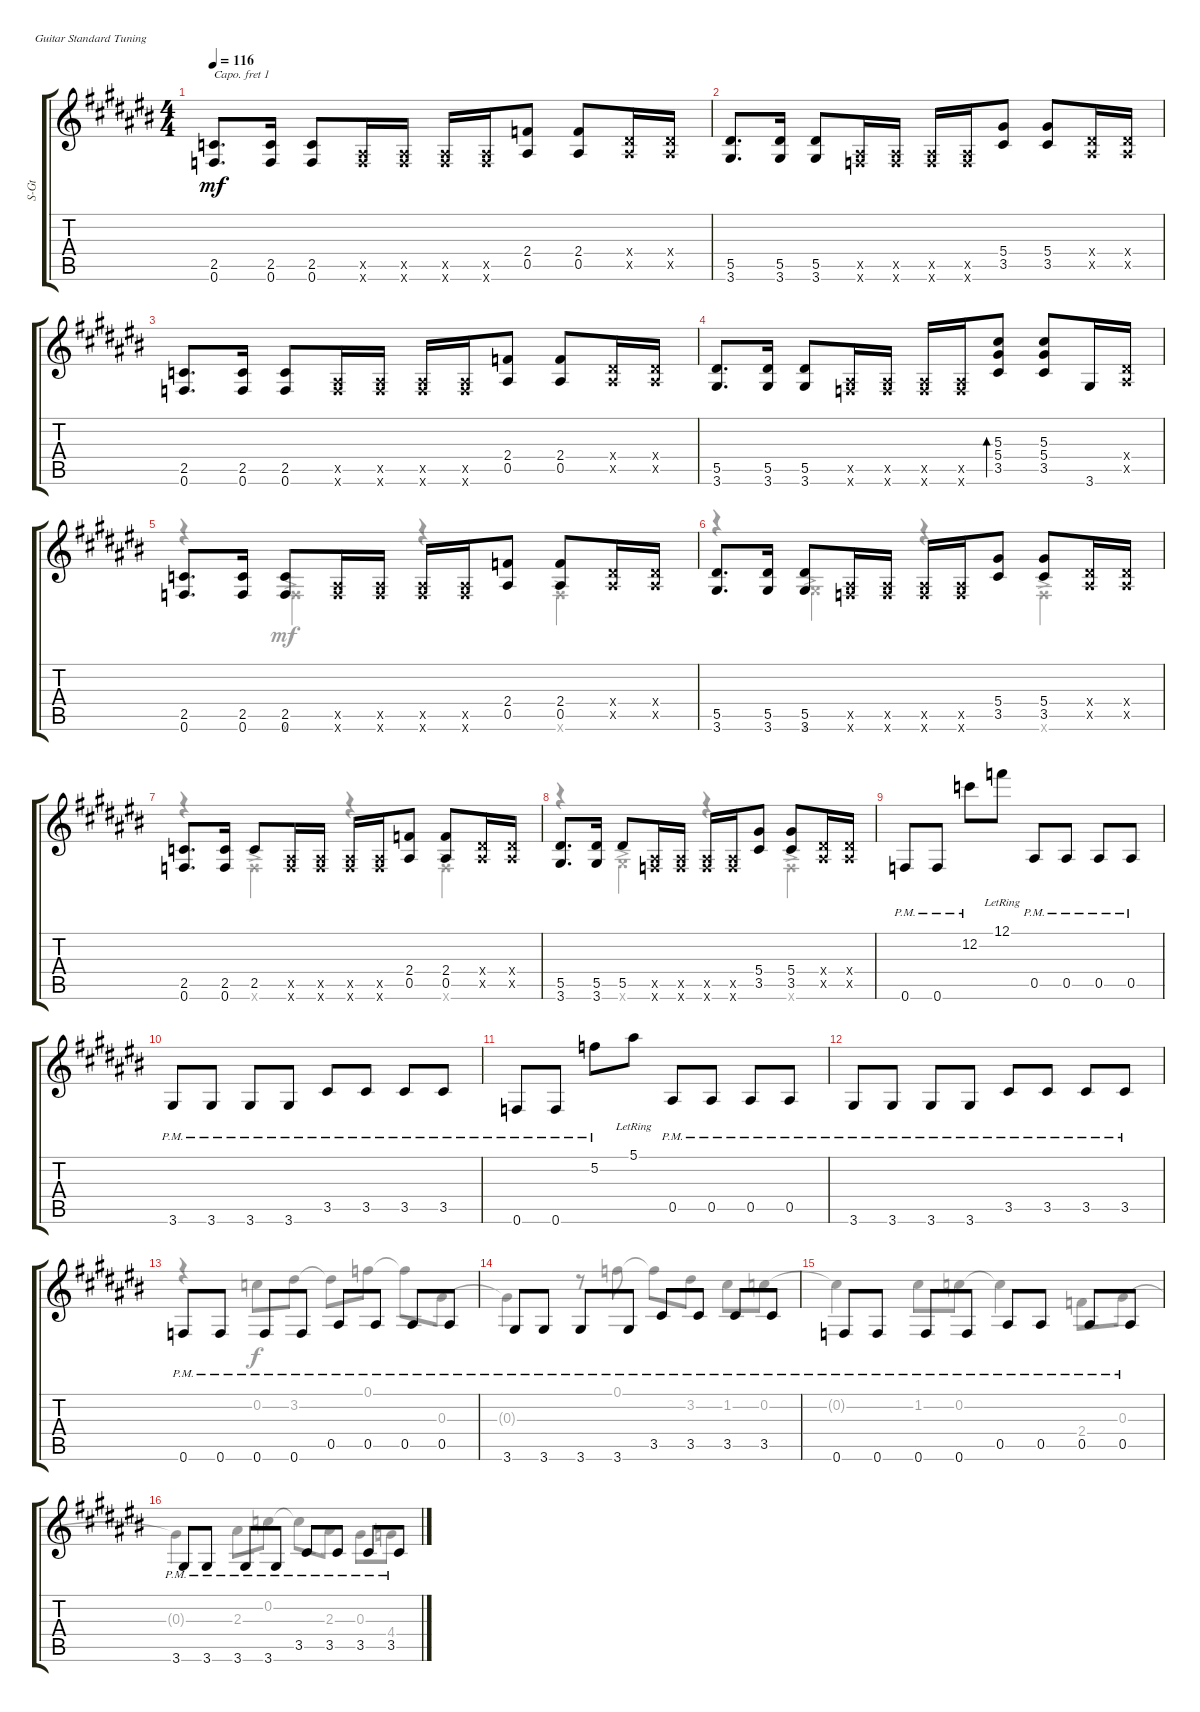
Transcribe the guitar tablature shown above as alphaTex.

\defaultSystemsLayout 4
\bracketExtendMode groupsimilarinstruments
\otherSystemsTrackNameOrientation horizontal
\track ("Steel Guitar" "S-Gt") {instrument acousticguitarsteel}
\staff {score tabs}
\capo 1
\tuning (E4 B3 G3 D3 A2 E2)
\voice
\ts (4 4)
\tempo 116
\clef g2
\ks c#
(2.5{acc forcenatural} 0.6{acc forcenatural}).8{d dy mf instrument acousticguitarsteel beam Up} (2.5{acc forcenatural} 0.6{acc forcenatural}).16{beam Up} (2.5{acc forcenatural} 0.6{acc forcenatural}).8{beam Up} (0.6{x acc forcenatural} 0.5{x acc forcenatural}).16{beam Up} (0.5{x acc forcenatural} 0.6{x acc forcenatural}).16{beam Up} (0.6{x acc forcenatural} 0.5{x acc forcenatural}).16{beam Up} (0.6{x acc forcenatural} 0.5{x acc forcenatural}).16{beam Up} (2.4{acc forcenatural} 0.5{acc forcenatural}).8{beam Up} (2.4{acc forcenatural} 0.5{acc forcenatural}).8{beam Up} (0.4{x acc forcenatural} 0.5{x acc forcenatural}).16{beam Up} (0.5{x acc forcenatural} 0.4{x acc forcenatural}).16{beam Up} |
(5.5{acc forcenatural} 3.6{acc forcenatural}).8{d beam Up} (5.5{acc forcenatural} 3.6{acc forcenatural}).16{beam Up} (5.5{acc forcenatural} 3.6{acc forcenatural}).8{beam Up} (0.6{x acc forcenatural} 0.5{x acc forcenatural}).16{beam Up} (0.5{x acc forcenatural} 0.6{x acc forcenatural}).16{beam Up} (0.6{x acc forcenatural} 0.5{x acc forcenatural}).16{beam Up} (0.6{x acc forcenatural} 0.5{x acc forcenatural}).16{beam Up} (5.4{acc forcenatural} 3.5{acc forcenatural}).8{beam Up} (5.4{acc forcenatural} 3.5{acc forcenatural}).8{beam Up} (0.4{x acc forcenatural} 0.5{x acc forcenatural}).16{beam Up} (0.5{x acc forcenatural} 0.4{x acc forcenatural}).16{beam Up} |
(2.5{acc forcenatural} 0.6{acc forcenatural}).8{d beam Up} (2.5{acc forcenatural} 0.6{acc forcenatural}).16{beam Up} (2.5{acc forcenatural} 0.6{acc forcenatural}).8{beam Up} (0.6{x acc forcenatural} 0.5{x acc forcenatural}).16{beam Up} (0.5{x acc forcenatural} 0.6{x acc forcenatural}).16{beam Up} (0.6{x acc forcenatural} 0.5{x acc forcenatural}).16{beam Up} (0.6{x acc forcenatural} 0.5{x acc forcenatural}).16{beam Up} (2.4{acc forcenatural} 0.5{acc forcenatural}).8{beam Up} (2.4{acc forcenatural} 0.5{acc forcenatural}).8{beam Up} (0.4{x acc forcenatural} 0.5{x acc forcenatural}).16{beam Up} (0.5{x acc forcenatural} 0.4{x acc forcenatural}).16{beam Up} |
(5.5{acc forcenatural} 3.6{acc forcenatural}).8{d beam Up} (5.5{acc forcenatural} 3.6{acc forcenatural}).16{beam Up} (5.5{acc forcenatural} 3.6{acc forcenatural}).8{beam Up} (0.6{x acc forcenatural} 0.5{x acc forcenatural}).16{beam Up} (0.5{x acc forcenatural} 0.6{x acc forcenatural}).16{beam Up} (0.6{x acc forcenatural} 0.5{x acc forcenatural}).16{beam Up} (0.6{x acc forcenatural} 0.5{x acc forcenatural}).16{beam Up} (5.4{acc forcenatural} 3.5{acc forcenatural} 5.3{acc forcenatural}).8{bd 119 beam Up} (3.5{acc forcenatural} 5.3{acc forcenatural} 5.4{acc forcenatural}).8{beam Up} 3.6{acc forcenatural}.16{beam Up} (0.5{x acc forcenatural} 0.4{x acc forcenatural}).16{beam Up} |
(2.5{acc forcenatural} 0.6{acc forcenatural}).8{d beam Up} (2.5{acc forcenatural} 0.6{acc forcenatural}).16{beam Up} (2.5{acc forcenatural} 0.6{acc forcenatural}).8{beam Up} (0.6{x acc forcenatural} 0.5{x acc forcenatural}).16{beam Up} (0.5{x acc forcenatural} 0.6{x acc forcenatural}).16{beam Up} (0.6{x acc forcenatural} 0.5{x acc forcenatural}).16{beam Up} (0.6{x acc forcenatural} 0.5{x acc forcenatural}).16{beam Up} (2.4{acc forcenatural} 0.5{acc forcenatural}).8{beam Up} (2.4{acc forcenatural} 0.5{acc forcenatural}).8{beam Up} (0.4{x acc forcenatural} 0.5{x acc forcenatural}).16{beam Up} (0.5{x acc forcenatural} 0.4{x acc forcenatural}).16{beam Up} |
(5.5{acc forcenatural} 3.6{acc forcenatural}).8{d beam Up} (5.5{acc forcenatural} 3.6{acc forcenatural}).16{beam Up} (5.5{acc forcenatural} 3.6{acc forcenatural}).8{beam Up} (0.6{x acc forcenatural} 0.5{x acc forcenatural}).16{beam Up} (0.5{x acc forcenatural} 0.6{x acc forcenatural}).16{beam Up} (0.6{x acc forcenatural} 0.5{x acc forcenatural}).16{beam Up} (0.6{x acc forcenatural} 0.5{x acc forcenatural}).16{beam Up} (5.4{acc forcenatural} 3.5{acc forcenatural}).8{beam Up} (5.4{acc forcenatural} 3.5{acc forcenatural}).8{beam Up} (0.4{x acc forcenatural} 0.5{x acc forcenatural}).16{beam Up} (0.5{x acc forcenatural} 0.4{x acc forcenatural}).16{beam Up} |
(2.5{acc forcenatural} 0.6{acc forcenatural}).8{d beam Up} (2.5{acc forcenatural} 0.6{acc forcenatural}).16{beam Up} 2.5{acc forcenatural}.8{beam Up} (0.6{x acc forcenatural} 0.5{x acc forcenatural}).16{beam Up} (0.5{x acc forcenatural} 0.6{x acc forcenatural}).16{beam Up} (0.6{x acc forcenatural} 0.5{x acc forcenatural}).16{beam Up} (0.6{x acc forcenatural} 0.5{x acc forcenatural}).16{beam Up} (2.4{acc forcenatural} 0.5{acc forcenatural}).8{beam Up} (2.4{acc forcenatural} 0.5{acc forcenatural}).8{beam Up} (0.4{x acc forcenatural} 0.5{x acc forcenatural}).16{beam Up} (0.5{x acc forcenatural} 0.4{x acc forcenatural}).16{beam Up} |
(5.5{acc forcenatural} 3.6{acc forcenatural}).8{d beam Up} (5.5{acc forcenatural} 3.6{acc forcenatural}).16{beam Up} 5.5{acc forcenatural}.8{beam Up} (0.6{x acc forcenatural} 0.5{x acc forcenatural}).16{beam Up} (0.5{x acc forcenatural} 0.6{x acc forcenatural}).16{beam Up} (0.6{x acc forcenatural} 0.5{x acc forcenatural}).16{beam Up} (0.6{x acc forcenatural} 0.5{x acc forcenatural}).16{beam Up} (5.4{acc forcenatural} 3.5{acc forcenatural}).8{beam Up} (5.4{acc forcenatural} 3.5{acc forcenatural}).8{beam Up} (0.4{x acc forcenatural} 0.5{x acc forcenatural}).16{beam Up} (0.5{x acc forcenatural} 0.4{x acc forcenatural}).16{beam Up} |
0.6{pm acc forcenatural}.8{beam Up} 0.6{pm acc forcenatural}.8{beam Up} 12.2{pm acc forcenatural}.8{beam Down} 12.1{lr acc forcenatural}.8{beam Down} 0.5{pm acc forcenatural}.8{beam Up} 0.5{pm acc forcenatural}.8{beam Up} 0.5{pm acc forcenatural}.8{beam Up} 0.5{pm acc forcenatural}.8{beam Up} |
3.6{pm acc forcenatural}.8{beam Up} 3.6{pm acc forcenatural}.8{beam Up} 3.6{pm acc forcenatural}.8{beam Up} 3.6{pm acc forcenatural}.8{beam Up} 3.5{pm acc forcenatural}.8{beam Up} 3.5{pm acc forcenatural}.8{beam Up} 3.5{pm acc forcenatural}.8{beam Up} 3.5{pm acc forcenatural}.8{beam Up} |
0.6{pm acc forcenatural}.8{beam Up} 0.6{pm acc forcenatural}.8{beam Up} 5.2{pm acc forcenatural}.8{beam Down} 5.1{lr acc forcenatural}.8{beam Down} 0.5{pm acc forcenatural}.8{beam Up} 0.5{pm acc forcenatural}.8{beam Up} 0.5{pm acc forcenatural}.8{beam Up} 0.5{pm acc forcenatural}.8{beam Up} |
3.6{pm acc forcenatural}.8{beam Up} 3.6{pm acc forcenatural}.8{beam Up} 3.6{pm acc forcenatural}.8{beam Up} 3.6{pm acc forcenatural}.8{beam Up} 3.5{pm acc forcenatural}.8{beam Up} 3.5{pm acc forcenatural}.8{beam Up} 3.5{pm acc forcenatural}.8{beam Up} 3.5{pm acc forcenatural}.8{beam Up} |
0.6{pm acc forcenatural}.8{beam Up} 0.6{pm acc forcenatural}.8{beam Up} 0.6{pm acc forcenatural}.8{beam Up} 0.6{pm acc forcenatural}.8{beam Up} 0.5{pm acc forcenatural}.8{beam Up} 0.5{pm acc forcenatural}.8{beam Up} 0.5{pm acc forcenatural}.8{beam Up} 0.5{pm acc forcenatural}.8{beam Up} |
3.6{pm acc forcenatural}.8{beam Up} 3.6{pm acc forcenatural}.8{beam Up} 3.6{pm acc forcenatural}.8{beam Up} 3.6{pm acc forcenatural}.8{beam Up} 3.5{pm acc forcenatural}.8{beam Up} 3.5{pm acc forcenatural}.8{beam Up} 3.5{pm acc forcenatural}.8{beam Up} 3.5{pm acc forcenatural}.8{beam Up} |
0.6{pm acc forcenatural}.8{beam Up} 0.6{pm acc forcenatural}.8{beam Up} 0.6{pm acc forcenatural}.8{beam Up} 0.6{pm acc forcenatural}.8{beam Up} 0.5{pm acc forcenatural}.8{beam Up} 0.5{pm acc forcenatural}.8{beam Up} 0.5{pm acc forcenatural}.8{beam Up} 0.5{pm acc forcenatural}.8{beam Up} |
3.6{pm acc forcenatural}.8{beam Up} 3.6{pm acc forcenatural}.8{beam Up} 3.6{pm acc forcenatural}.8{beam Up} 3.6{pm acc forcenatural}.8{beam Up} 3.5{pm acc forcenatural}.8{beam Up} 3.5{pm acc forcenatural}.8{beam Up} 3.5{pm acc forcenatural}.8{beam Up} 3.5{pm acc forcenatural}.8{beam Up}
\voice
\clef g2
\ottava regular
\simile none
\ks c#
|
|
|
|
r.4{beam Down} 0.6{ac x acc forcenatural}.4{beam Down} r.4{beam Down} 0.6{ac x acc forcenatural}.4{beam Down} |
r.4{beam Down} 3.6{ac x acc forcenatural}.4{beam Down} r.4{beam Down} 0.6{ac x acc forcenatural}.4{beam Down} |
r.4{beam Down} 0.6{ac x acc forcenatural}.4{beam Down} r.4{beam Down} 0.6{ac x acc forcenatural}.4{beam Down} |
r.4{beam Down} 3.6{ac x acc forcenatural}.4{beam Down} r.4{beam Down} 0.6{ac x acc forcenatural}.4{beam Down} |
|
|
|
|
r.4{beam Down} 0.2{acc forcenatural}.8{dy f beam Down} 3.2{acc forcenatural}.8{beam Down} 3.2{t acc forcenatural}.8{beam Down} 0.1{acc forcenatural}.8{beam Down} 0.1{t acc forcenatural}.8{beam Down} 0.3{acc forcenatural}.8{beam Down} |
0.3{t acc forcenatural}.4{beam Down} r.8{beam Down} 0.1{acc forcenatural}.8{beam Down} 0.1{t acc forcenatural}.8{beam Down} 3.2{acc forcenatural}.8{beam Down} 1.2{acc forcenatural}.8{beam Down} 0.2{acc forcenatural}.8{beam Down} |
0.2{t acc forcenatural}.4{beam Down} 1.2{acc forcenatural}.8{beam Down} 0.2{acc forcenatural}.8{beam Down} 0.2{t acc forcenatural}.4{beam Down} 2.4{acc forcenatural}.8{beam Down} 0.3{acc forcenatural}.8{beam Down} |
0.3{t acc forcenatural}.4{beam Down} 2.3{acc forcenatural}.8{beam Down} 0.2{acc forcenatural}.8{beam Down} 0.2{t acc forcenatural}.8{beam Down} 2.3{acc forcenatural}.8{beam Down} 0.3{acc forcenatural}.8{beam Down} 4.4{acc b}.8{beam Down}
